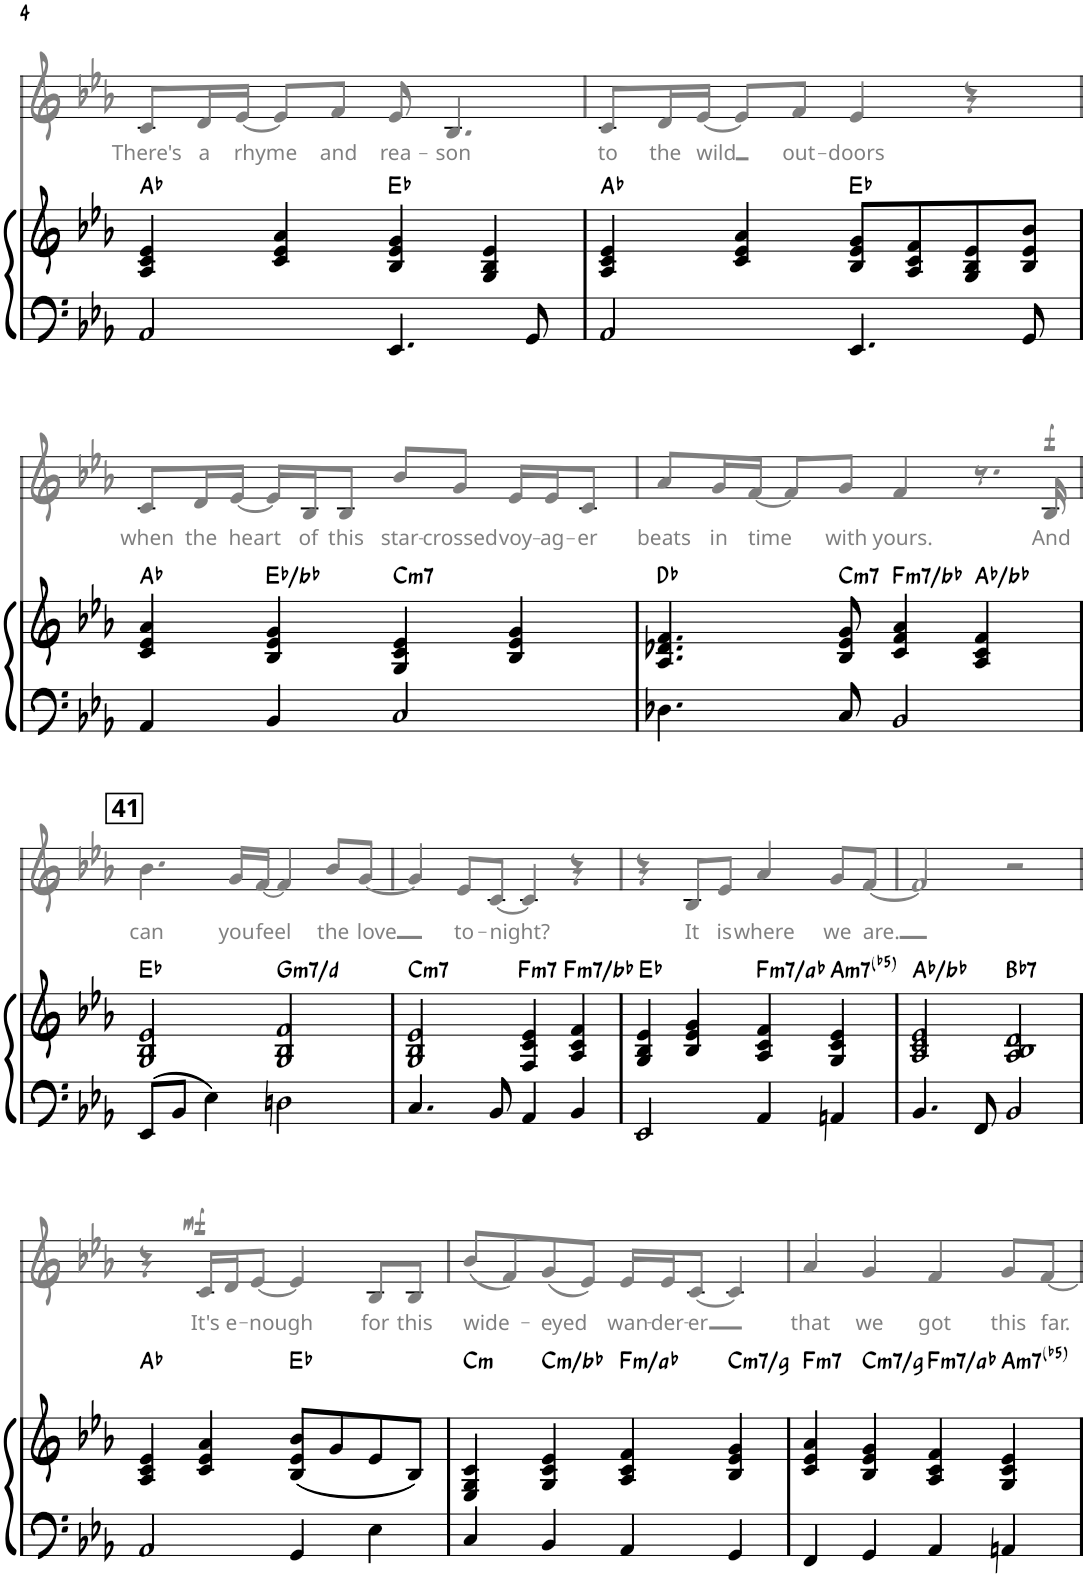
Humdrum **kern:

**kern	**kern	**harte	**kern	**text	**dynam
*part2	*part2	*part2	*part1	*part1	*part1
*staff3	*staff2	*	*staff1	*staff1	*staff1
*I"Piano	*	*	*I"Voice	*	*
*I'Pno	*	*	*	*	*
!!LO:PB:g=z
*clefF4	*clefG2	*	*clefG2	*	*
*k[b-e-a-]	*k[b-e-a-]	*	*k[b-e-a-]	*	*
*M4/4	*M4/4	*	*M4/4	*	*
=37	=37	=37	=37	=37	=37
!	!	!	!	!LO:LY:b:color=#7F7F7F	!
2AA-/	4A-/ 4c/ 4e-/	Ab:maj	8ci/L	There's	.
!	!	!	!	!LO:LY:b:color=#7F7F7F	!
.	.	.	16di/L	a	.
!	!	!	!	!LO:LY:b:color=#7F7F7F	!
.	.	.	[16e-i/JJ	rhyme	.
.	4c/ 4e-/ 4a-/	.	8e-i/L]	.	.
!	!	!	!	!LO:LY:b:color=#7F7F7F	!
.	.	.	8fi/J	and	.
!	!	!	!	!LO:LY:b:color=#7F7F7F	!
4.EE-/	4B-/ 4e-/ 4g/	Eb:maj	8e-i/	rea-	.
!	!	!	!	!LO:LY:b:color=#7F7F7F	!
.	.	.	4.B-i/	-son	.
.	4G/ 4B-/ 4e-/	.	.	.	.
8GG/	.	.	.	.	.
=38	=38	=38	=38	=38	=38
!	!	!	!	!LO:LY:b:color=#7F7F7F	!
2AA-/	4A-/ 4c/ 4e-/	Ab:maj	8ci/L	to	.
!	!	!	!	!LO:LY:b:color=#7F7F7F	!
.	.	.	16di/L	the	.
!	!	!	!	!LO:LY:b:color=#7F7F7F	!
.	.	.	[16e-i/JJ	wild	.
.	4c/ 4e-/ 4a-/	.	8e-i/L]	.	.
!	!	!	!	!LO:LY:b:color=#7F7F7F	!
.	.	.	8fi/J	out-	.
!	!	!	!	!LO:LY:b:color=#7F7F7F	!
4.EE-/	8B-/ 8e-/ 8g/L	Eb:maj	4e-i/	-doors	.
.	8A-/ 8c/ 8f/	.	.	.	.
.	8G/ 8B-/ 8e-/	.	4r	.	.
8GG/	8B-/ 8e-/ 8b-/J	.	.	.	.
!!LO:LB:g=z
=39	=39	=39	=39	=39	=39
*	*	*	*k[b-e-a-]	*	*
!	!	!	!	!LO:LY:b:color=#7F7F7F	!
4AA-/	4c/ 4e-/ 4a-/	Ab:maj	8ci/L	when	.
!	!	!	!	!LO:LY:b:color=#7F7F7F	!
.	.	.	16di/L	the	.
!	!	!	!	!LO:LY:b:color=#7F7F7F	!
.	.	.	[16e-i/JJ	heart	.
4BB-/	4B-/ 4e-/ 4g/	Eb:maj/5	16e-i/LL]	.	.
!	!	!	!	!LO:LY:b:color=#7F7F7F	!
.	.	.	16B-i/J	of	.
!	!	!	!	!LO:LY:b:color=#7F7F7F	!
.	.	.	8B-i/J	this	.
!	!	!LO:H:kt=m7	!	!LO:LY:b:color=#7F7F7F	!
2C/	4G/ 4c/ 4e-/	C:min7	8b-i/L	star-	.
!	!	!	!	!LO:LY:b:color=#7F7F7F	!
.	.	.	8gi/J	-crossed	.
!	!	!	!	!LO:LY:b:color=#7F7F7F	!
.	4B-/ 4e-/ 4g/	.	16e-i/LL	voy-	.
!	!	!	!	!LO:LY:b:color=#7F7F7F	!
.	.	.	16e-i/J	-ag-	.
!	!	!	!	!LO:LY:b:color=#7F7F7F	!
.	.	.	8ci/J	-er	.
=40	=40	=40	=40	=40	=40
!	!	!	!	!LO:LY:b:color=#7F7F7F	!
4.D-X\	4.A-/ 4.d-X/ 4.f/	Db:maj	8a-i/L	beats	.
!	!	!	!	!LO:LY:b:color=#7F7F7F	!
.	.	.	16gi/L	in	.
!	!	!	!	!LO:LY:b:color=#7F7F7F	!
.	.	.	[16fi/JJ	time	.
.	.	.	8fi/L]	.	.
!	!	!LO:H:kt=m7	!	!LO:LY:b:color=#7F7F7F	!
8C/	8B-/ 8e-/ 8g/	C:min7	8gi/J	with	.
!	!	!LO:H:kt=m7	!	!LO:LY:b:color=#7F7F7F	!
2BB-/	4c/ 4f/ 4a-/	F:min7/4	4fi/	yours.	.
.	4A-/ 4c/ 4f/	Ab:maj/2	8.r	.	.
!	!	!	!	!LO:LY:b:color=#7F7F7F	!LO:DY:a
.	.	.	16B-i/	And	f
!!LO:LB:g=z
!!LO:REH:place=s1:a:B:rj:fs=12:t=41
=41	=41	=41	=41	=41	=41
*	*	*	*k[b-e-a-]	*	*
!	!	!	!	!LO:LY:b:color=#7F7F7F	!
8EE-/L	2G/ 2B-/ 2e-/	Eb:maj	4.b-i\	can	.
8BB-/J	.	.	.	.	.
4E-\	.	.	.	.	.
!	!	!	!	!LO:LY:b:color=#7F7F7F	!
.	.	.	16gi/LL	you	.
!	!	!	!	!LO:LY:b:color=#7F7F7F	!
.	.	.	[16fi/JJ	feel	.
!	!	!LO:H:kt=m7	!	!	!
2Dn\	2G/ 2B-/ 2f/	G:min7/5	4fi/]	.	.
!	!	!	!	!LO:LY:b:color=#7F7F7F	!
.	.	.	8b-i/L	the	.
!	!	!	!	!LO:LY:b:color=#7F7F7F	!
.	.	.	[8gi/J	love	.
=42	=42	=42	=42	=42	=42
!	!	!LO:H:kt=m7	!	!	!
4.C/	2G/ 2B-/ 2e-/	C:min7	4gi/]	.	.
!	!	!	!	!LO:LY:b:color=#7F7F7F	!
.	.	.	8e-i/L	to-	.
!	!	!	!	!LO:LY:b:color=#7F7F7F	!
8BB-/	.	.	[8ci/J	-night?	.
!	!	!LO:H:kt=m7	!	!	!
4AA-/	4F/ 4c/ 4e-/	F:min7	4ci/]	.	.
!	!	!LO:H:kt=m7	!	!	!
4BB-/	4A-/ 4c/ 4f/	F:min7/4	4r	.	.
=43	=43	=43	=43	=43	=43
2EE-/	4G/ 4B-/ 4e-/	Eb:maj	4r	.	.
!	!	!	!	!LO:LY:b:color=#7F7F7F	!
.	4B-/ 4e-/ 4g/	.	8B-i/L	It	.
!	!	!	!	!LO:LY:b:color=#7F7F7F	!
.	.	.	8e-i/J	is	.
!	!	!LO:H:kt=m7	!	!LO:LY:b:color=#7F7F7F	!
4AA-/	4A-/ 4c/ 4f/	F:min7/b3	4a-i/	where	.
!	!	!LO:H:kt=m7(b5)	!	!LO:LY:b:color=#7F7F7F	!
4AAn/	4G/ 4c/ 4e-/	A:hdim7	8gi/L	we	.
!	!	!	!	!LO:LY:b:color=#7F7F7F	!
.	.	.	[8fi/J	are.	.
=44	=44	=44	=44	=44	=44
4.BB-/	2A-/ 2c/ 2e-/	Ab:maj/2	2fi/]	.	.
8FF/	.	.	.	.	.
!	!	!LO:H:kt=7	!	!	!
2BB-/	2A-/ 2B-/ 2d/	Bb:7	2r	.	.
!!LO:LB:g=z
=45	=45	=45	=45	=45	=45
*	*	*	*k[b-e-a-]	*	*
2AA-/	4A-/ 4c/ 4e-/	Ab:maj	4r	.	.
!	!	!	!	!LO:LY:b:color=#7F7F7F	!LO:DY:a
.	4c/ 4e-/ 4a-/	.	16ci/LL	It's	mf
!	!	!	!	!LO:LY:b:color=#7F7F7F	!
.	.	.	16di/J	e-	.
!	!	!	!	!LO:LY:b:color=#7F7F7F	!
.	.	.	[8e-i/J	-nough	.
4GG/	(8B-/ 8e-/ 8b-/L	Eb:maj	4e-i/]	.	.
.	8g/	.	.	.	.
!	!	!	!	!LO:LY:b:color=#7F7F7F	!
4E-\	8e-/	.	8B-i/L	for	.
!	!	!	!	!LO:LY:b:color=#7F7F7F	!
.	8B-/J)	.	8B-i/J	this	.
=46	=46	=46	=46	=46	=46
!	!	!LO:H:kt=m	!	!LO:LY:b:color=#7F7F7F	!
4C/	4E-/ 4G/ 4c/	C:min	(8b-i/L	wide-	.
.	.	.	8fi/)	.	.
!	!	!LO:H:kt=m	!	!LO:LY:b:color=#7F7F7F	!
4BB-/	4G/ 4c/ 4e-/	C:min/b7	(8gi/	-eyed	.
.	.	.	8e-i/J)	.	.
!	!	!LO:H:kt=m	!	!LO:LY:b:color=#7F7F7F	!
4AA-/	4A-/ 4c/ 4f/	F:min/b3	16e-i/LL	wan-	.
!	!	!	!	!LO:LY:b:color=#7F7F7F	!
.	.	.	16e-i/J	-der-	.
!	!	!	!	!LO:LY:b:color=#7F7F7F	!
.	.	.	[8ci/J	-er	.
!	!	!LO:H:kt=m7	!	!	!
4GG/	4B-/ 4e-/ 4g/	C:min7/5	4ci/]	.	.
=47	=47	=47	=47	=47	=47
!	!	!LO:H:kt=m7	!	!LO:LY:b:color=#7F7F7F	!
4FF/	4c/ 4e-/ 4a-/	F:min7	4a-i/	that	.
!	!	!LO:H:kt=m7	!	!LO:LY:b:color=#7F7F7F	!
4GG/	4B-/ 4e-/ 4g/	C:min7/5	4gi/	we	.
!	!	!LO:H:kt=m7	!	!LO:LY:b:color=#7F7F7F	!
4AA-/	4A-/ 4c/ 4f/	F:min7/b3	4fi/	got	.
!	!	!LO:H:kt=m7(b5)	!	!LO:LY:b:color=#7F7F7F	!
4AAn/	4G/ 4c/ 4e-/	A:hdim7	8gi/L	this	.
!	!	!	!	!LO:LY:b:color=#7F7F7F	!
.	.	.	[8fi/J	far.	.
=	=	=	=	=	=
*-	*-	*-	*-	*-	*-
